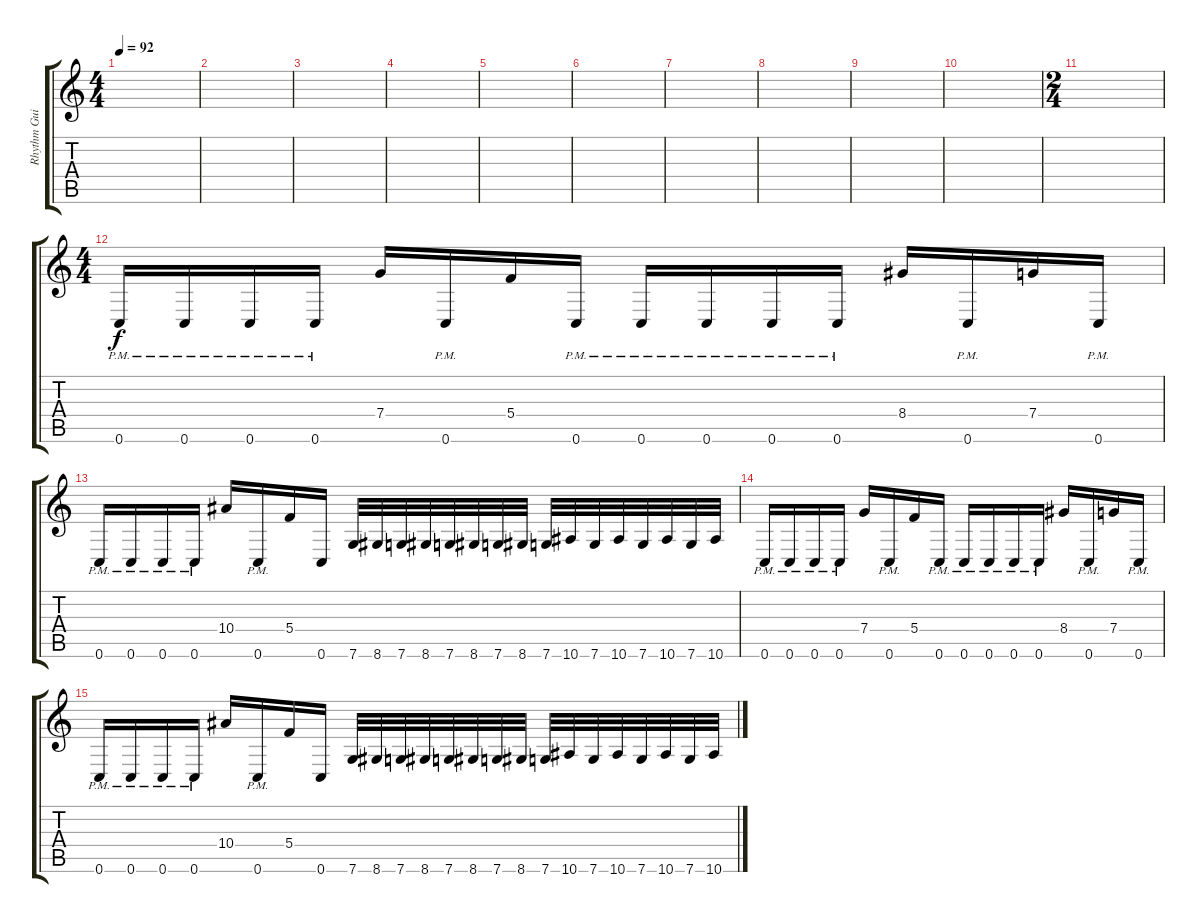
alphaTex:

\track ("Rhythm Guitar " "Rhythm Gui") {instrument distortionguitar}
\staff {score tabs}
\tuning (D4 A3 F3 C3 G2 C2) {hide}
\ts (4 4)
\tempo 92
\clef g2
\ks c
|
|
|
|
|
|
|
|
|
|
\ts (2 4)
|
\ts (4 4)
0.6{pm}.16 0.6{pm}.16 0.6{pm}.16 0.6{pm}.16 7.4.16 0.6{pm}.16 5.4.16 0.6{pm}.16 0.6{pm}.16 0.6{pm}.16 0.6{pm}.16 0.6{pm}.16 8.4.16 0.6{pm}.16 7.4.16 0.6{pm}.16 |
0.6{pm}.16 0.6{pm}.16 0.6{pm}.16 0.6{pm}.16 10.4.16 0.6{pm}.16 5.4.16 0.6.16 7.6.32 8.6.32 7.6.32 8.6.32 7.6.32 8.6.32 7.6.32 8.6.32 7.6.32 10.6.32 7.6.32 10.6.32 7.6.32 10.6.32 7.6.32 10.6.32 |
0.6{pm}.16 0.6{pm}.16 0.6{pm}.16 0.6{pm}.16 7.4.16 0.6{pm}.16 5.4.16 0.6{pm}.16 0.6{pm}.16 0.6{pm}.16 0.6{pm}.16 0.6{pm}.16 8.4.16 0.6{pm}.16 7.4.16 0.6{pm}.16 |
0.6{pm}.16 0.6{pm}.16 0.6{pm}.16 0.6{pm}.16 10.4.16 0.6{pm}.16 5.4.16 0.6.16 7.6.32 8.6.32 7.6.32 8.6.32 7.6.32 8.6.32 7.6.32 8.6.32 7.6.32 10.6.32 7.6.32 10.6.32 7.6.32 10.6.32 7.6.32 10.6.32
